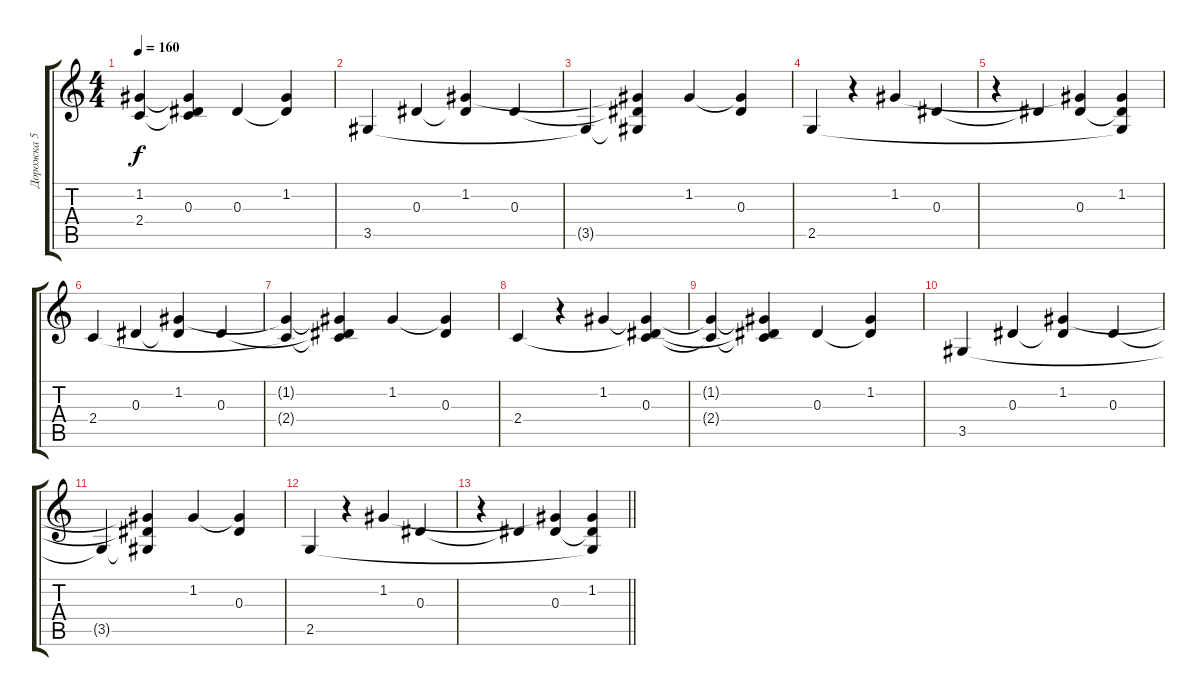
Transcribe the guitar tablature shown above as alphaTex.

\track ("Дорожка 5" "Дорожка 5") {instrument electricguitarmuted}
\staff {score tabs}
\tuning (C4 G3 Eb3 Bb2 F2 C2) {hide}
\ts (4 4)
\tempo 160
\clef g2
\ks c
(1.2{t} 2.4{t}).4{dy f} (1.2{t} 0.3{t} 2.4{t}).4 0.3.4 (1.2 0.3{t}).4 |
3.5.4 0.3.4 (1.2 0.3{t}).4 0.3.4 |
3.5{t}.4 (1.2{t} 0.3{t} 3.5{t}).4 1.2.4 (1.2{t} 0.3).4 |
2.5.4 r.4 1.2.4 0.3.4 |
r.4 0.3{t}.4 (1.2{t} 0.3).4 (1.2 0.3{t} 2.5{t}).4 |
2.4.4 0.3.4 (1.2 0.3{t}).4 0.3.4 |
(1.2{t} 2.4{t}).4 (1.2{t} 0.3{t} 2.4{t}).4 1.2.4 (1.2{t} 0.3).4 |
2.4.4 r.4 1.2.4 (1.2{t} 0.3 2.4{t}).4 |
(1.2{t} 2.4{t}).4 (1.2{t} 0.3{t} 2.4{t}).4 0.3.4 (1.2 0.3{t}).4 |
3.5.4 0.3.4 (1.2 0.3{t}).4 0.3.4 |
3.5{t}.4 (1.2{t} 0.3{t} 3.5{t}).4 1.2.4 (1.2{t} 0.3).4 |
2.5.4 r.4 1.2.4 0.3.4 |
\barLineRight lightlight
r.4 0.3{t}.4 (1.2{t} 0.3).4 (1.2 0.3{t} 2.5{t}).4
